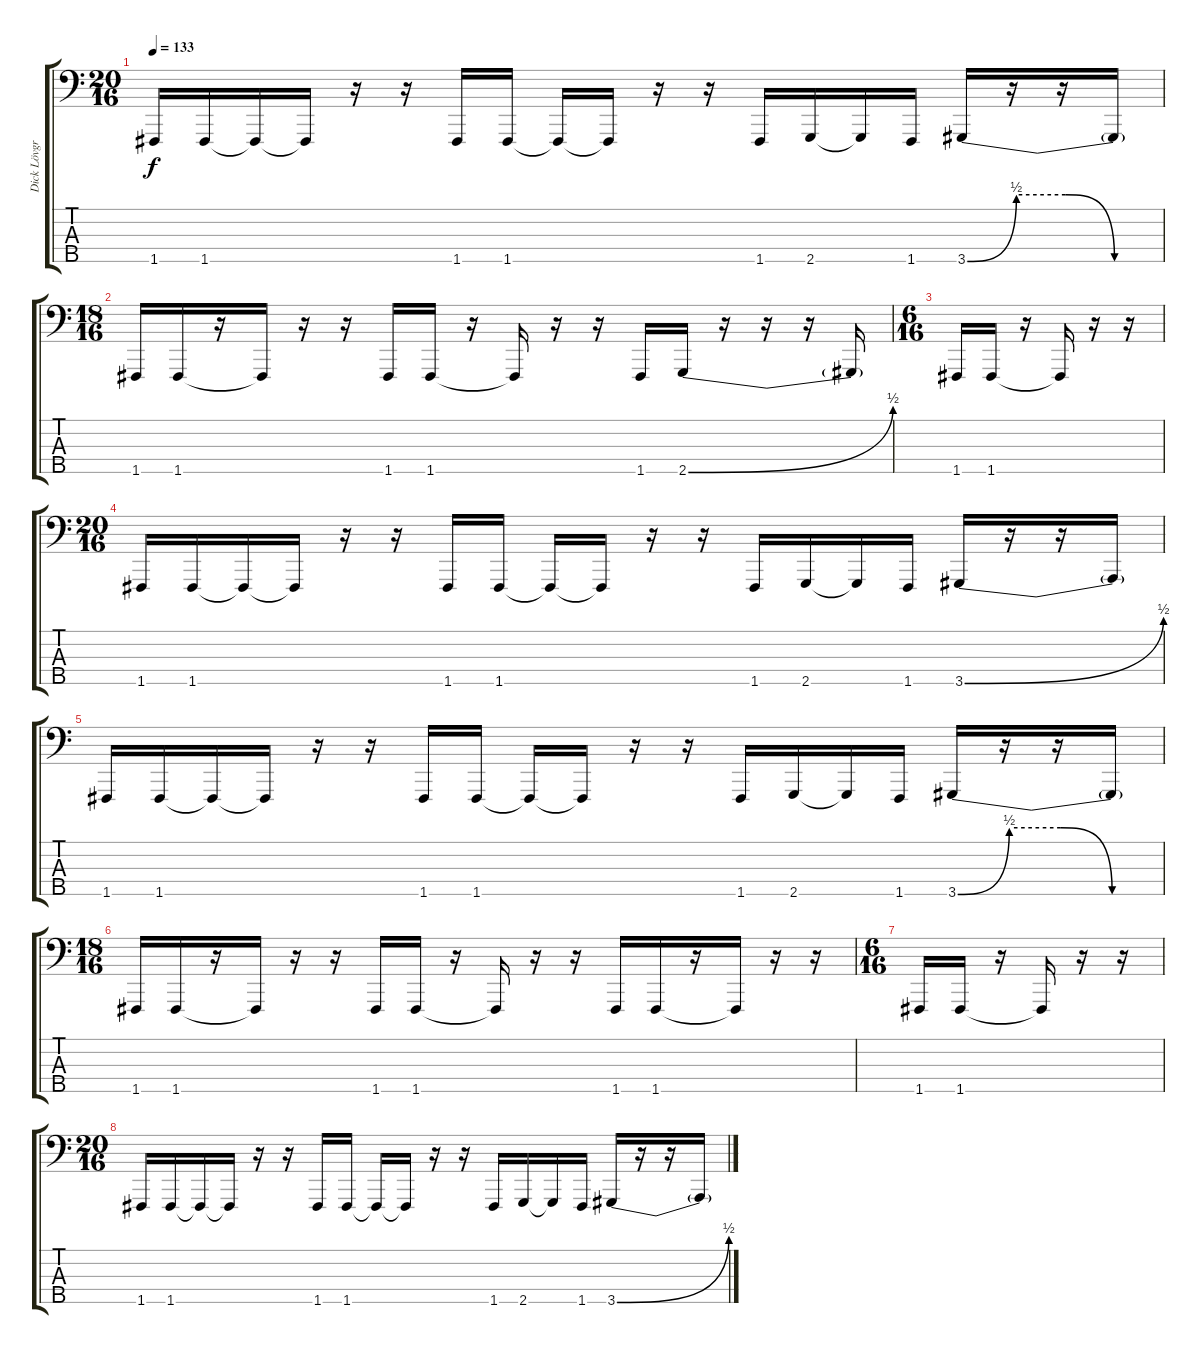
\track ("Dick Lövgren / ( album : Fredrik )" "Dick Lövgr") {instrument electricbasspick}
\staff {score tabs}
\tuning (Db2 Ab1 Eb1 Bb0 F0) {hide}
\ts (20 16)
\tempo 133
\clef f4
\ks c
1.5.16{dy f} 1.5.16 1.5{t}.16 1.5{t}.16 r.16 r.16 1.5.16 1.5.16 1.5{t}.16 1.5{t}.16 r.16 r.16 1.5.16 2.5.16 2.5{t}.16 1.5.16 3.5{be (custom 0 0 15 2 30 2 45 0 60 0)}.16 r.16 r.16 3.5{t}.16 |
\ts (18 16)
1.5.16 1.5.16 r.16 1.5{t}.16 r.16 r.16 1.5.16 1.5.16 r.16 1.5{t}.16 r.16 r.16 1.5.16 2.5{be (bend 0 0 60 2)}.16 r.16 r.16 r.16 2.5{t}.16 |
\ts (6 16)
1.5.16 1.5.16 r.16 1.5{t}.16 r.16 r.16 |
\ts (20 16)
1.5.16 1.5.16 1.5{t}.16 1.5{t}.16 r.16 r.16 1.5.16 1.5.16 1.5{t}.16 1.5{t}.16 r.16 r.16 1.5.16 2.5.16 2.5{t}.16 1.5.16 3.5{be (bend 0 0 60 2)}.16 r.16 r.16 3.5{t}.16 |
1.5.16 1.5.16 1.5{t}.16 1.5{t}.16 r.16 r.16 1.5.16 1.5.16 1.5{t}.16 1.5{t}.16 r.16 r.16 1.5.16 2.5.16 2.5{t}.16 1.5.16 3.5{be (custom 0 0 15 2 30 2 45 0 60 0)}.16 r.16 r.16 3.5{t}.16 |
\ts (18 16)
1.5.16 1.5.16 r.16 1.5{t}.16 r.16 r.16 1.5.16 1.5.16 r.16 1.5{t}.16 r.16 r.16 1.5.16 1.5.16 r.16 1.5{t}.16 r.16 r.16 |
\ts (6 16)
1.5.16 1.5.16 r.16 1.5{t}.16 r.16 r.16 |
\ts (20 16)
1.5.16 1.5.16 1.5{t}.16 1.5{t}.16 r.16 r.16 1.5.16 1.5.16 1.5{t}.16 1.5{t}.16 r.16 r.16 1.5.16 2.5.16 2.5{t}.16 1.5.16 3.5{be (bend 0 0 60 2)}.16 r.16 r.16 3.5{t}.16
